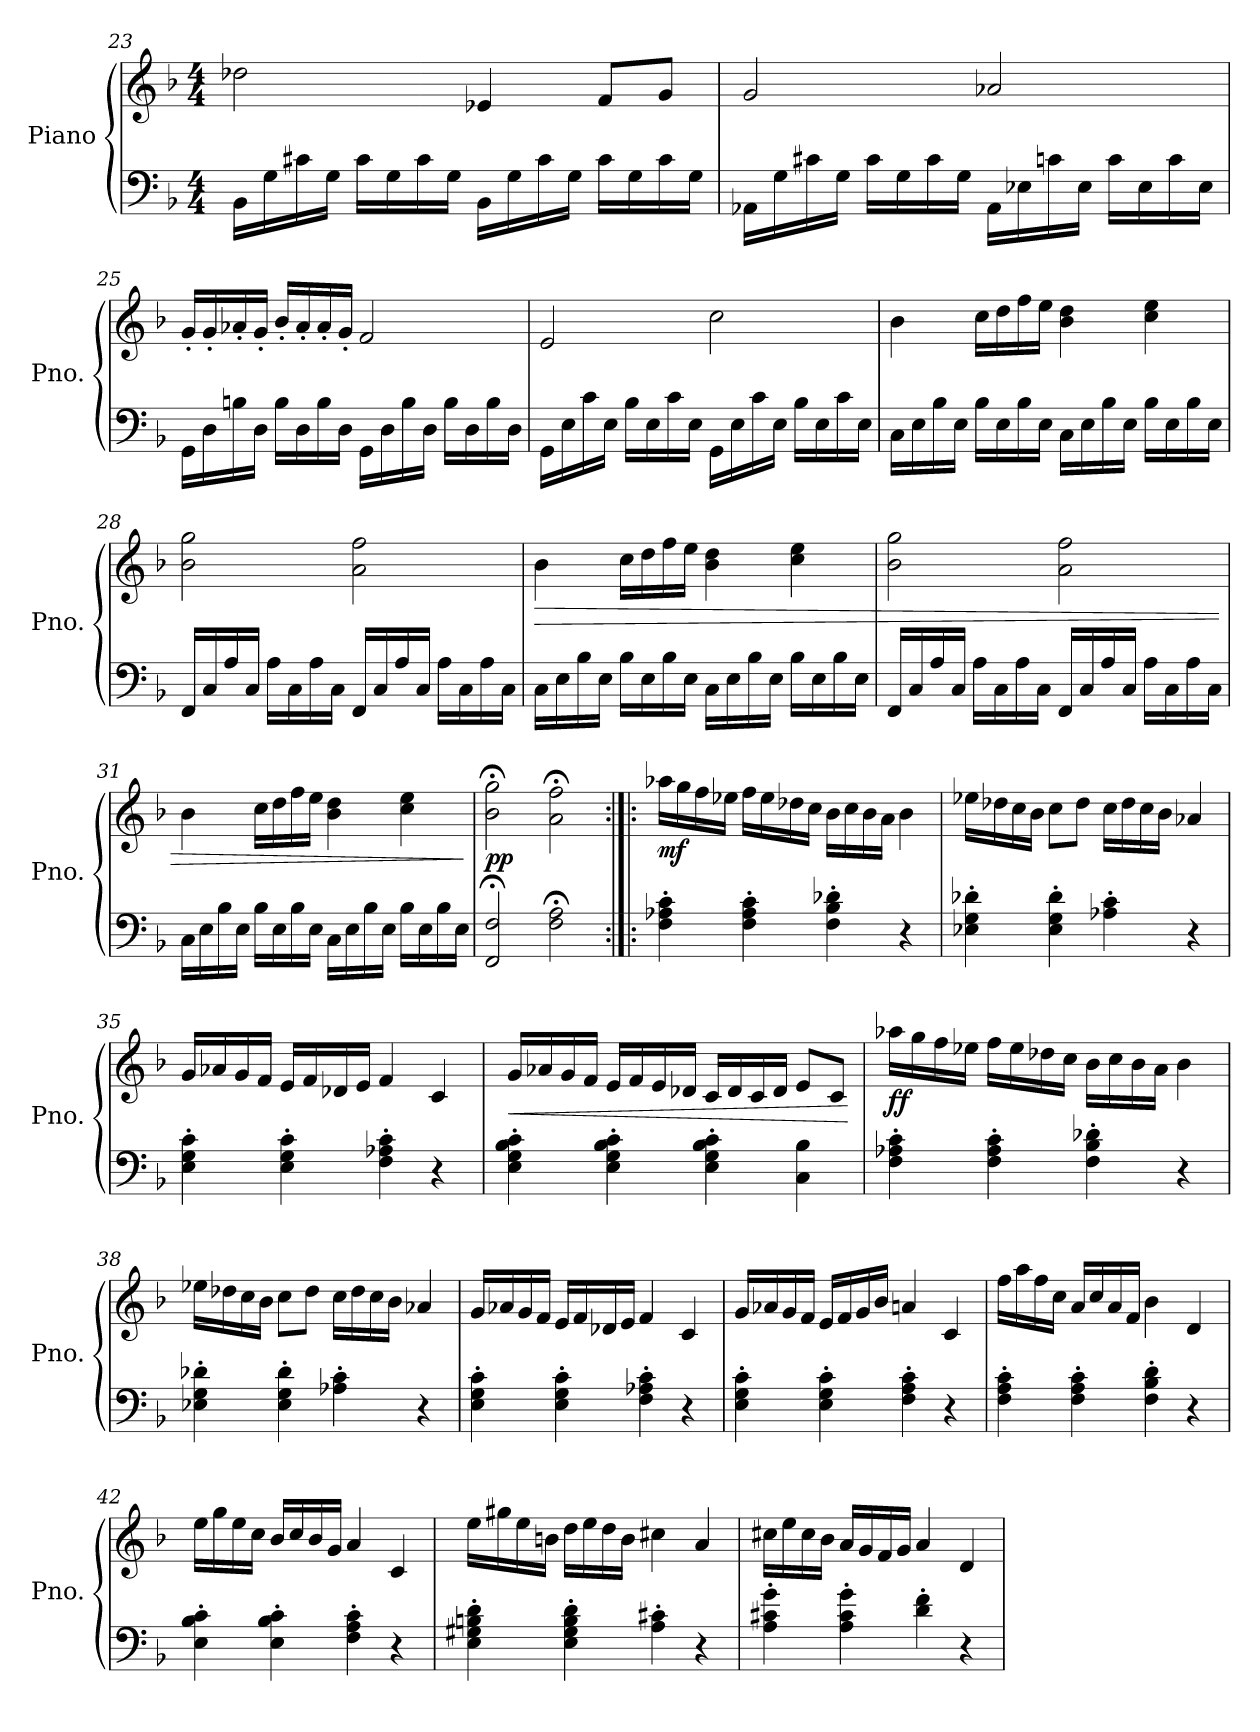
**kern	**kern	**dynam
*part1	*part1	*part1
*staff2	*staff1	*staff1/2
*I"Piano	*	*
*I'Pno.	*	*
!!LO:LB:g=z
*clefF4	*clefG2	*
*k[b-]	*k[b-]	*
*M4/4	*M4/4	*
=23	=23	=23
16BB-\LL	2dd-X\	.
16G\	.	.
16c#X\	.	.
16G\JJ	.	.
16c#\LL	.	.
16G\	.	.
16c#\	.	.
16G\JJ	.	.
16BB-\LL	4e-X/	.
16G\	.	.
16c#\	.	.
16G\JJ	.	.
16c#\LL	8f/L	.
16G\	.	.
16c#\	8g/J	.
16G\JJ	.	.
=24	=24	=24
16AA-X\LL	2g/	.
16G\	.	.
16c#X\	.	.
16G\JJ	.	.
16c#\LL	.	.
16G\	.	.
16c#\	.	.
16G\JJ	.	.
16AA-\LL	2a-X/	.
16E-X\	.	.
16cn\	.	.
16E-\JJ	.	.
16c\LL	.	.
16E-\	.	.
16c\	.	.
16E-\JJ	.	.
!!LO:PB:g=z
=25	=25	=25
16GG\LL	16g'/LL	.
16D\	16g'/	.
16Bn\	16a-X'/	.
16D\JJ	16g'/JJ	.
16B\LL	16b-'/LL	.
16D\	16a-'/	.
16B\	16a-'/	.
16D\JJ	16g'/JJ	.
16GG\LL	2f/	.
16D\	.	.
16B\	.	.
16D\JJ	.	.
16B\LL	.	.
16D\	.	.
16B\	.	.
16D\JJ	.	.
=26	=26	=26
16GG\LL	2e/	.
16E\	.	.
16c\	.	.
16E\JJ	.	.
16B-\LL	.	.
16E\	.	.
16c\	.	.
16E\JJ	.	.
16GG\LL	2cc\	.
16E\	.	.
16c\	.	.
16E\JJ	.	.
16B-\LL	.	.
16E\	.	.
16c\	.	.
16E\JJ	.	.
=27	=27	=27
16C\LL	4b-\	.
16E\	.	.
16B-\	.	.
16E\JJ	.	.
16B-\LL	16cc\LL	.
16E\	16dd\	.
16B-\	16ff\	.
16E\JJ	16ee\JJ	.
16C\LL	4b-\ 4dd\	.
16E\	.	.
16B-\	.	.
16E\JJ	.	.
16B-\LL	4cc\ 4ee\	.
16E\	.	.
16B-\	.	.
16E\JJ	.	.
!!LO:LB:g=z
=28	=28	=28
16FF/LL	2b-\ 2gg\	.
16C/	.	.
16A/	.	.
16C/JJ	.	.
16A\LL	.	.
16C\	.	.
16A\	.	.
16C\JJ	.	.
16FF/LL	2a\ 2ff\	.
16C/	.	.
16A/	.	.
16C/JJ	.	.
16A\LL	.	.
16C\	.	.
16A\	.	.
16C\JJ	.	.
=29	=29	=29
!	!	!LO:HP:b
16C\LL	4b-\	>
16E\	.	.
16B-\	.	.
16E\JJ	.	.
16B-\LL	16cc\LL	.
16E\	16dd\	.
16B-\	16ff\	.
16E\JJ	16ee\JJ	.
16C\LL	4b-\ 4dd\	.
16E\	.	.
16B-\	.	.
16E\JJ	.	.
16B-\LL	4cc\ 4ee\	.
16E\	.	.
16B-\	.	.
16E\JJ	.	.
=30	=30	=30
16FF/LL	2b-\ 2gg\	.
16C/	.	.
16A/	.	.
16C/JJ	.	.
16A\LL	.	.
16C\	.	.
16A\	.	.
16C\JJ	.	.
16FF/LL	2a\ 2ff\	.
16C/	.	.
16A/	.	.
16C/JJ	.	.
16A\LL	.	.
16C\	.	.
16A\	.	.
16C\JJ	.	.
!!LO:LB:g=z
=31	=31	=31
16C\LL	4b-\	.
16E\	.	.
16B-\	.	.
16E\JJ	.	.
16B-\LL	16cc\LL	.
16E\	16dd\	.
16B-\	16ff\	.
16E\JJ	16ee\JJ	.
16C\LL	4b-\ 4dd\	.
16E\	.	.
16B-\	.	.
16E\JJ	.	.
16B-\LL	4cc\ 4ee\	.
16E\	.	.
16B-\	.	.
16E\JJ	.	.
.	.	]
=32	=32	=32
!	!	!LO:DY:b
2FF/;< 2F/;<	2b-\;< 2gg\;<	pp
2F\;< 2A\;<	2a\;< 2ff\;<	.
=33:|!|:	=33:|!|:	=33:|!|:
!	!	!LO:DY:b
4F\' 4A-X\' 4c\'	16aa-X\LL	mf
.	16gg\	.
.	16ff\	.
.	16ee-X\JJ	.
4F\' 4A-\' 4c\'	16ff\LL	.
.	16ee-\	.
.	16dd-X\	.
.	16cc\JJ	.
4F\' 4B-\' 4d-X\'	16b-\LL	.
.	16cc\	.
.	16b-\	.
.	16a\JJ	.
4r	4b-\	.
=34	=34	=34
4E-X\' 4G\' 4d-X\'	16ee-X\LL	.
.	16dd-X\	.
.	16cc\	.
.	16b-\JJ	.
4E-\' 4G\' 4d-\'	8cc\L	.
.	8dd-\J	.
4A-X\' 4c\'	16cc\LL	.
.	16dd-\	.
.	16cc\	.
.	16b-\JJ	.
4r	4a-X/	.
!!LO:LB:g=z
=35	=35	=35
4E\' 4G\' 4c\'	16g/LL	.
.	16a-X/	.
.	16g/	.
.	16f/JJ	.
4E\' 4G\' 4c\'	16e/LL	.
.	16f/	.
.	16d-X/	.
.	16e/JJ	.
4F\' 4A-X\' 4c\'	4f/	.
4r	4c/	.
=36	=36	=36
!	!	!LO:HP:b
4E\' 4G\' 4B-\' 4c\'	16g/LL	<
.	16a-X/	.
.	16g/	.
.	16f/JJ	.
4E\' 4G\' 4B-\' 4c\'	16e/LL	.
.	16f/	.
.	16e/	.
.	16d-X/JJ	.
4E\' 4G\' 4B-\' 4c\'	16c/LL	.
.	16d-/	.
.	16c/	.
.	16d-/JJ	.
4C\ 4B-\	8e/L	.
.	8c/J	.
.	.	[
=37	=37	=37
!	!	!LO:DY:b
4F\' 4A-X\' 4c\'	16aa-X\LL	ff
.	16gg\	.
.	16ff\	.
.	16ee-X\JJ	.
4F\' 4A-\' 4c\'	16ff\LL	.
.	16ee-\	.
.	16dd-X\	.
.	16cc\JJ	.
4F\' 4B-\' 4d-X\'	16b-\LL	.
.	16cc\	.
.	16b-\	.
.	16a\JJ	.
4r	4b-\	.
!!LO:LB:g=z
=38	=38	=38
4E-X\' 4G\' 4d-X\'	16ee-X\LL	.
.	16dd-X\	.
.	16cc\	.
.	16b-\JJ	.
4E-\' 4G\' 4d-\'	8cc\L	.
.	8dd-\J	.
4A-X\' 4c\'	16cc\LL	.
.	16dd-\	.
.	16cc\	.
.	16b-\JJ	.
4r	4a-X/	.
=39	=39	=39
4E\' 4G\' 4c\'	16g/LL	.
.	16a-X/	.
.	16g/	.
.	16f/JJ	.
4E\' 4G\' 4c\'	16e/LL	.
.	16f/	.
.	16d-X/	.
.	16e/JJ	.
4F\' 4A-X\' 4c\'	4f/	.
4r	4c/	.
=40	=40	=40
4E\' 4G\' 4c\'	16g/LL	.
.	16a-X/	.
.	16g/	.
.	16f/JJ	.
4E\' 4G\' 4c\'	16e/LL	.
.	16f/	.
.	16g/	.
.	16b-/JJ	.
4F\' 4A\' 4c\'	4an/	.
4r	4c/	.
=41	=41	=41
4F\' 4A\' 4c\'	16ff\LL	.
.	16aa\	.
.	16ff\	.
.	16cc\JJ	.
4F\' 4A\' 4c\'	16a/LL	.
.	16cc/	.
.	16a/	.
.	16f/JJ	.
4F\' 4B-\' 4d\'	4b-\	.
4r	4d/	.
!!LO:PB:g=z
=42	=42	=42
4E\' 4B-\' 4c\'	16ee\LL	.
.	16gg\	.
.	16ee\	.
.	16cc\JJ	.
4E\' 4B-\' 4c\'	16b-/LL	.
.	16cc/	.
.	16b-/	.
.	16g/JJ	.
4F\' 4A\' 4c\'	4a/	.
4r	4c/	.
=43	=43	=43
4E\' 4G#X\' 4Bn\' 4d\'	16ee\LL	.
.	16gg#X\	.
.	16ee\	.
.	16bn\JJ	.
4E\' 4G#\' 4B\' 4d\'	16dd\LL	.
.	16ee\	.
.	16dd\	.
.	16b\JJ	.
4A\' 4c#X\'	4cc#X\	.
4r	4a/	.
=44	=44	=44
4A\' 4c#X\' 4g\'	16cc#X\LL	.
.	16ee\	.
.	16cc#\	.
.	16b-\JJ	.
4A\' 4c#\' 4g\'	16a/LL	.
.	16g/	.
.	16f/	.
.	16g/JJ	.
4d\' 4f\'	4a/	.
4r	4d/	.
=	=	=
*-	*-	*-
